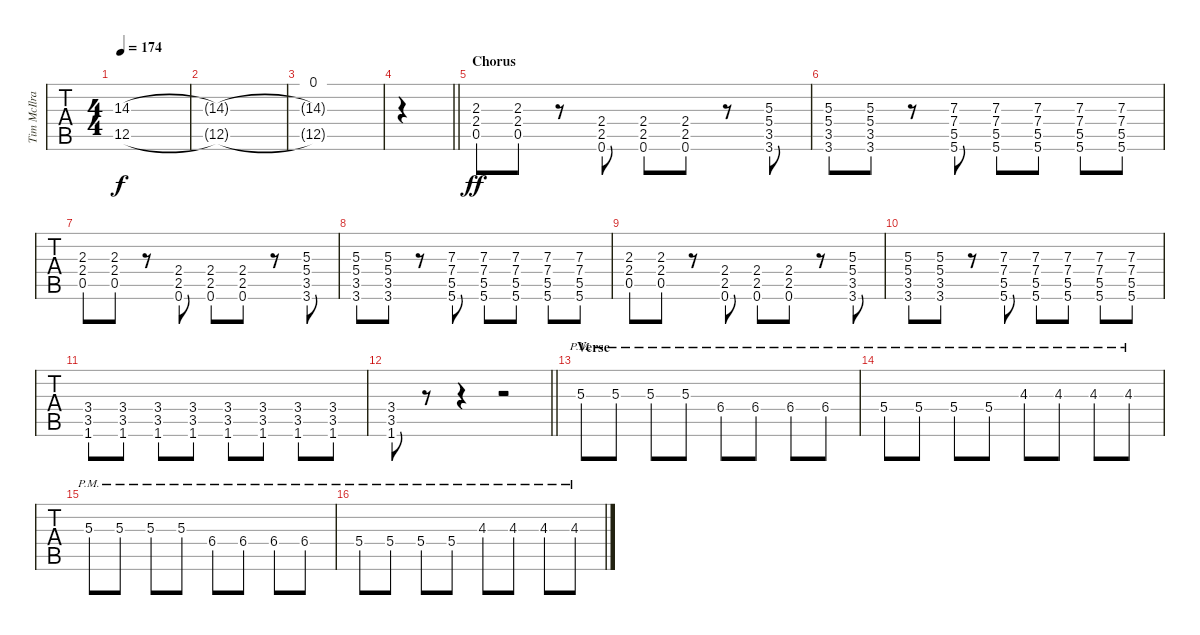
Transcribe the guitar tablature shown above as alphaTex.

\track ("Tim McIlrath - Guitar One" "Tim McIlra") {instrument distortionguitar}
\staff {tabs}
\tuning (Eb4 Bb3 Gb3 Db3 Ab2 Eb2) {hide}
\ts (4 4)
\tempo 174
\clef g2
\ks c
(14.3{t} 12.5{t}).1{dy f} |
(14.3{t} 12.5{t}).1 |
(0.1 14.3{t} 12.5{t}).1 |
\barLineRight lightlight
|
\section ("" "Chorus")
(2.3 2.4 0.5).8{dy ff} (2.3 2.4 0.5).8 r.8 (2.4 2.5 0.6).8 (2.4 2.5 0.6).8 (2.4 2.5 0.6).8 r.8 (5.3 5.4 3.5 3.6).8 |
(5.3 5.4 3.5 3.6).8 (5.3 5.4 3.5 3.6).8 r.8 (7.3 7.4 5.5 5.6).8 (7.3 7.4 5.5 5.6).8 (7.3 7.4 5.5 5.6).8 (7.3 7.4 5.5 5.6).8 (7.3 7.4 5.5 5.6).8 |
(2.3 2.4 0.5).8 (2.3 2.4 0.5).8 r.8 (2.4 2.5 0.6).8 (2.4 2.5 0.6).8 (2.4 2.5 0.6).8 r.8 (5.3 5.4 3.5 3.6).8 |
(5.3 5.4 3.5 3.6).8 (5.3 5.4 3.5 3.6).8 r.8 (7.3 7.4 5.5 5.6).8 (7.3 7.4 5.5 5.6).8 (7.3 7.4 5.5 5.6).8 (7.3 7.4 5.5 5.6).8 (7.3 7.4 5.5 5.6).8 |
(2.3 2.4 0.5).8 (2.3 2.4 0.5).8 r.8 (2.4 2.5 0.6).8 (2.4 2.5 0.6).8 (2.4 2.5 0.6).8 r.8 (5.3 5.4 3.5 3.6).8 |
(5.3 5.4 3.5 3.6).8 (5.3 5.4 3.5 3.6).8 r.8 (7.3 7.4 5.5 5.6).8 (7.3 7.4 5.5 5.6).8 (7.3 7.4 5.5 5.6).8 (7.3 7.4 5.5 5.6).8 (7.3 7.4 5.5 5.6).8 |
(3.4 3.5 1.6).8 (3.4 3.5 1.6).8 (3.4 3.5 1.6).8 (3.4 3.5 1.6).8 (3.4 3.5 1.6).8 (3.4 3.5 1.6).8 (3.4 3.5 1.6).8 (3.4 3.5 1.6).8 |
\barLineRight lightlight
(3.4 3.5 1.6).8 r.8 r.4 r.2 |
\section ("" "Verse")
5.3{pm}.8 5.3{pm}.8 5.3{pm}.8 5.3{pm}.8 6.4{pm}.8 6.4{pm}.8 6.4{pm}.8 6.4{pm}.8 |
5.4{pm}.8 5.4{pm}.8 5.4{pm}.8 5.4{pm}.8 4.3{pm}.8 4.3{pm}.8 4.3{pm}.8 4.3{pm}.8 |
5.3{pm}.8 5.3{pm}.8 5.3{pm}.8 5.3{pm}.8 6.4{pm}.8 6.4{pm}.8 6.4{pm}.8 6.4{pm}.8 |
5.4{pm}.8 5.4{pm}.8 5.4{pm}.8 5.4{pm}.8 4.3{pm}.8 4.3{pm}.8 4.3{pm}.8 4.3{pm}.8
